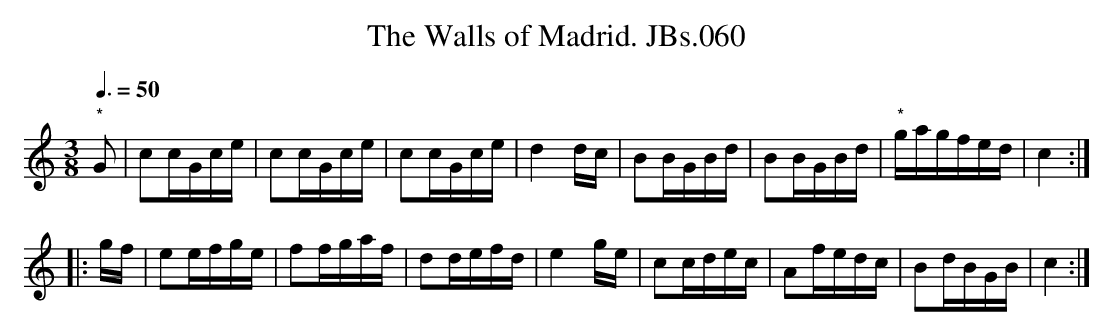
X:1
T:Walls of Madrid. JBs.060, The
M:3/8
L:1/16
Q:3/8=50
K:C
"*"G2|c2cGce|c2cGce|c2cGce|d4dc|B2BGBd|B2BGBd|"*"gagfed|c4:|
|:gf|e2efge|f2fgaf|d2defd|e4ge|c2cdec|A2fedc|B2dBGB|c4:|
